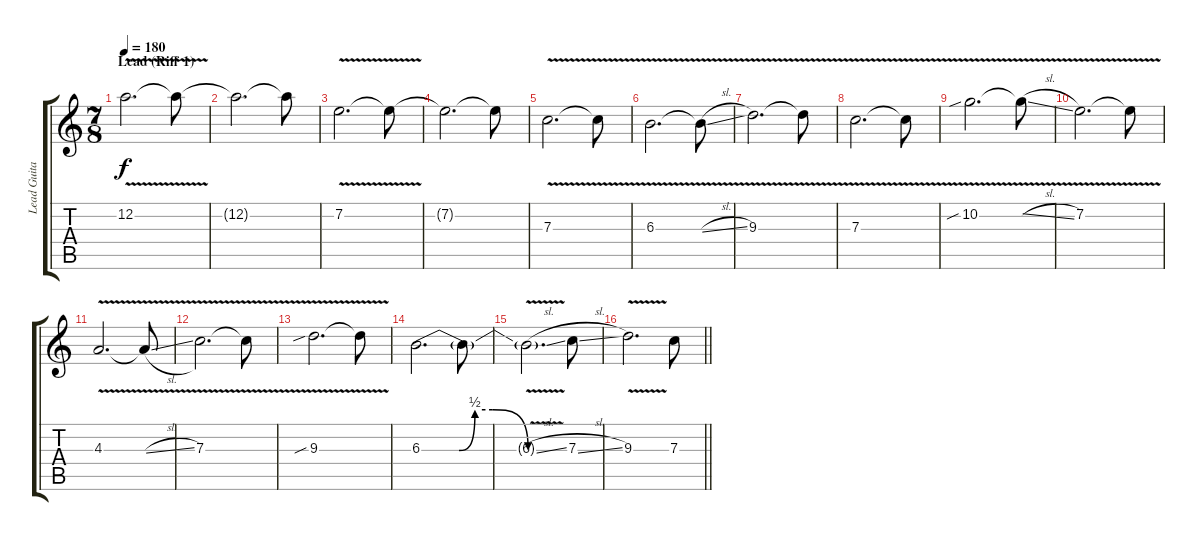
\track ("Lead Guitar" "Lead Guita") {instrument distortionguitar}
\staff {score tabs}
\tuning (D4 A3 F3 C3 G2 D2) {hide}
\ts (7 8)
\section ("" "Lead (Riff 1)")
\tempo 180
\clef g2
\ks c
12.2{v}.2{d dy f} 12.2{t}.8 |
12.2{t}.2{d} 12.2{t}.8 |
7.2{v}.2{d} 7.2{t}.8 |
7.2{t}.2{d} 7.2{t}.8 |
7.3{v}.2{d} 7.3{t}.8 |
6.3{v}.2{d} 6.3{sl t}.8 |
9.3{v}.2{d} 9.3{t}.8 |
7.3{v}.2{d} 7.3{t}.8 |
10.2{v sib}.2{d} 10.2{sl t}.8 |
7.2{v}.2{d} 7.2{t}.8 |
4.3{v}.2{d} 4.3{sl t}.8 |
7.3{v}.2{d} 7.3{t}.8 |
9.3{v sib}.2{d} 9.3{t}.8 |
6.3{be (custom 0 0 21 0 30 2 40 2 60 0)}.2{d} 6.3{t}.8 |
6.3{v sl t}.2{d} 7.3{sl}.8 |
\barLineRight lightlight
9.3{v}.2{d} 7.3{sl}.8
